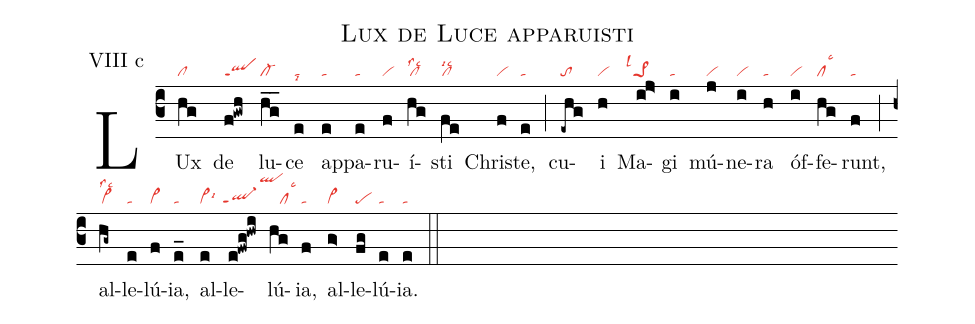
name: Lux de Luce apparuisti;
annotation: VIII c;
mode: 8;
nabc-lines: 1;
%%
(c3)
LUx(hg|cl) de(f!gwh|qlppt1) lu(h_g_|cl-)ce(e|talsi8) ap(e|ta)pa(e|ta)ru(f|vi)í(hg|cllss2lsc2)sti(fe|cllsi2lsc2) Chri(f|vi)ste,(e|ta) (;)
cu(-ehg|to)i(h|vi) Ma(ij>|```pe>1lsl1)gi(i|ta) mú(j|vi)ne(i|vi)ra(h|ta) óf(i|vi)fe(hg|cllsc3)runt,(f|ta) (;)
al(hg~|vi>lss2lsc2)le(e|ta)lú(f|vi>)ia,(e_|ta) al(e|vi>lsi6)le(e!fwg!hwi|``ql-ppt1qlhp)lú(hg|///cllsc3)ia,(f|ta) al(g>|vi>)le(fg|pe)lú(e|ta)ia.(e|ta) (::)
